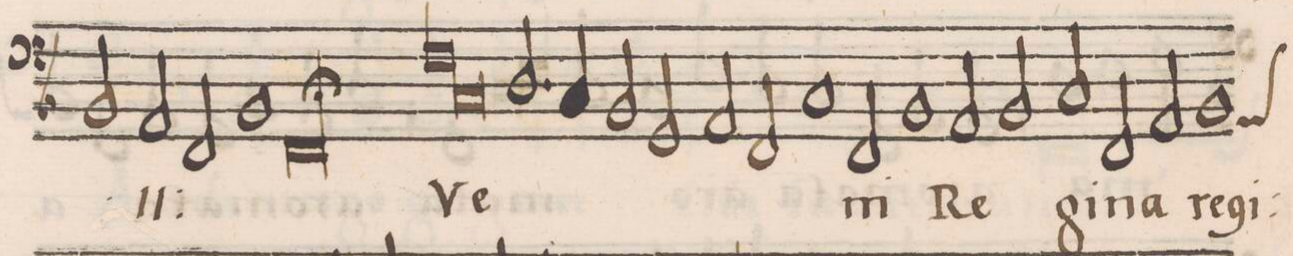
**kern	**text
*I"BASSVS	*
*clefF4	*
*k[b-]	*
*met(C)	*
*M2/1	*
2BB-/	al-
2AA/	.
2FF/	-le-
=8-	=8-
1BB-	-lu-
[1FFl;	-ia
*	*Xij
=9-	=9-
0FF]	.
=10-	=10-
*lig	*
1F	Ve-
1C	.
*Xlig	*
=11-	=11-
2.D/	.
4C/	.
2BB-/	.
2GG/	.
=12-	=12-
2AA/	.
2FF/	.
1C	.
=13-	=13-
2FF/	-ni
1BB-	Re-
2AA/	.
=14-	=14-
2BB-/	.
2C/	-gi-
2FF/	-na
2AA/	re-
=15-	=15-
*custos:AA	*
1BB-	-gi-
*-	*-
